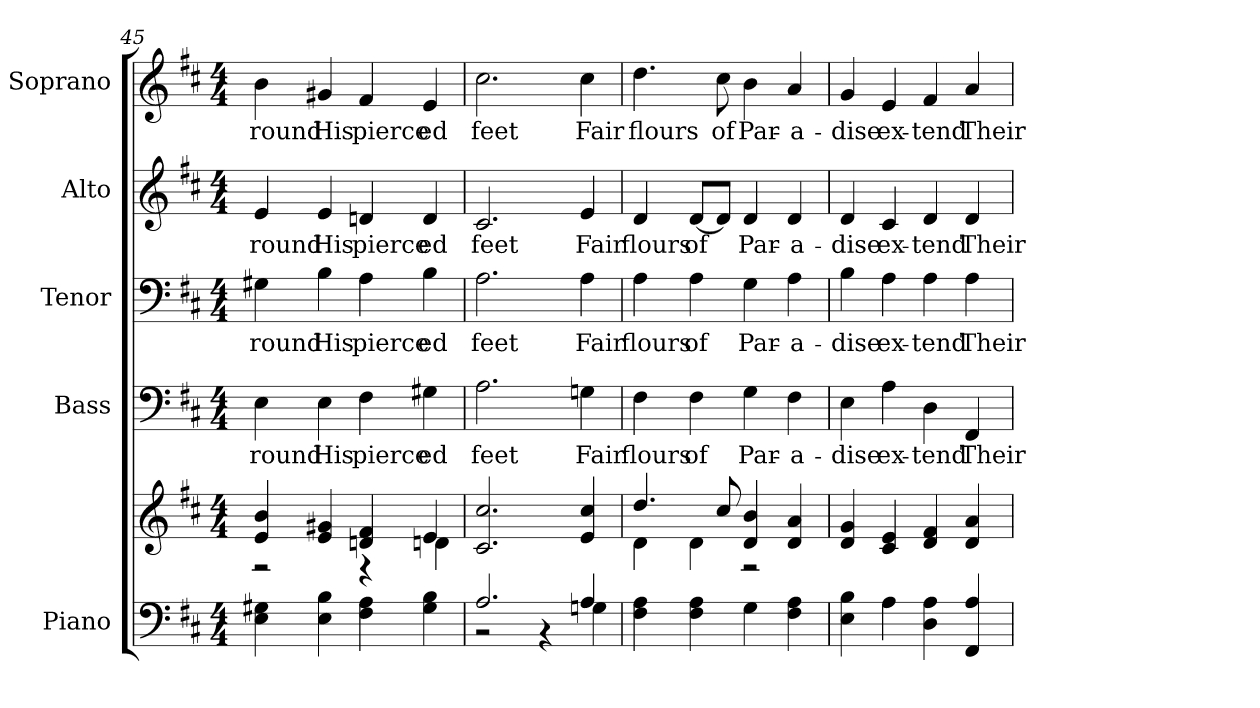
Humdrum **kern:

**kern	**kern	**kern	**text	**kern	**text	**kern	**text	**kern	**text
*part5	*part5	*part4	*part4	*part3	*part3	*part2	*part2	*part1	*part1
*staff6	*staff5	*staff4	*staff4	*staff3	*staff3	*staff2	*staff2	*staff1	*staff1
*I"Piano	*	*I"Bass	*	*I"Tenor	*	*I"Alto	*	*I"Soprano	*
*I'Pno.	*	*I'B.	*	*I'T.	*	*I'A.	*	*I'S.	*
!!LO:PB:g=z
*clefF4	*clefG2	*clefF4	*	*clefF4	*	*clefG2	*	*clefG2	*
*k[f#c#]	*k[f#c#]	*k[f#c#]	*	*k[f#c#]	*	*k[f#c#]	*	*k[f#c#]	*
*D:	*D:	*D:	*	*D:	*	*D:	*	*D:	*
*M4/4	*M4/4	*M4/4	*	*M4/4	*	*M4/4	*	*M4/4	*
=45	=45	=45	=45	=45	=45	=45	=45	=45	=45
*	*^	*	*	*	*	*	*	*	*
!	!	!	!	!LO:LY:b:color=#000000	!	!	!	!	!	!
!	!	!	!	!	!	!LO:LY:b:color=#000000	!	!	!	!
!	!	!	!	!	!	!	!	!LO:LY:b:color=#000000	!	!
!	!	!	!	!	!	!	!	!	!	!LO:LY:b:color=#000000
4Ei\ 4G#Xi	4ei/ 4bi	2r	4Ei\	round	4G#Xi\	round	4ei/	round	4bi\	round
!	!	!	!	!LO:LY:b:color=#000000	!	!	!	!	!	!
!	!	!	!	!	!	!LO:LY:b:color=#000000	!	!	!	!
!	!	!	!	!	!	!	!	!LO:LY:b:color=#000000	!	!
!	!	!	!	!	!	!	!	!	!	!LO:LY:b:color=#000000
4Ei\ 4Bi	4ei/ 4g#Xi	.	4Ei\	His	4Bi\	His	4ei/	His	4g#Xi/	His
!	!	!	!	!LO:LY:b:color=#000000	!	!	!	!	!	!
!	!	!	!	!	!	!LO:LY:b:color=#000000	!	!	!	!
!	!	!	!	!	!	!	!	!LO:LY:b:color=#000000	!	!
!	!	!	!	!	!	!	!	!	!	!LO:LY:b:color=#000000
4F#i\ 4Ai	4dni/ 4f#i	4r	4F#i\	pierce	4Ai\	pierce	4dni/	pierce	4f#i/	pierce
!	!	!	!	!LO:LY:b:color=#000000	!	!	!	!	!	!
!	!	!	!	!	!	!LO:LY:b:color=#000000	!	!	!	!
!	!	!	!	!	!	!	!	!LO:LY:b:color=#000000	!	!
!	!	!	!	!	!	!	!	!	!	!LO:LY:b:color=#000000
4G#i\ 4Bi	4ei/	4dni\	4G#Xi\	ed	4Bi\	ed	4di/	ed	4ei/	ed
*	*v	*v	*	*	*	*	*	*	*	*
=46	=46	=46	=46	=46	=46	=46	=46	=46	=46
*^	*	*	*	*	*	*	*	*	*
*	*	*^	*	*	*	*	*	*	*	*
!	!	!	!	!	!LO:LY:b:color=#000000	!	!	!	!	!	!
*	*	*v	*v	*	*	*	*	*	*	*	*
*	*	*^	*	*	*	*	*	*	*	*
!	!	!	!	!	!	!	!LO:LY:b:color=#000000	!	!	!	!
*	*	*v	*v	*	*	*	*	*	*	*	*
*	*	*^	*	*	*	*	*	*	*	*
!	!	!	!	!	!	!	!	!	!LO:LY:b:color=#000000	!	!
*	*	*v	*v	*	*	*	*	*	*	*	*
*	*	*^	*	*	*	*	*	*	*	*
!	!	!	!	!	!	!	!	!	!	!	!LO:LY:b:color=#000000
*	*	*v	*v	*	*	*	*	*	*	*	*
2.Ai/	2r	2.c#i/ 2.cc#i	2.Ai\	feet	2.Ai\	feet	2.c#i/	feet	2.cc#i\	feet
.	4r	.	.	.	.	.	.	.	.	.
!	!	!	!	!LO:LY:b:color=#000000	!	!	!	!	!	!
!	!	!	!	!	!	!LO:LY:b:color=#000000	!	!	!	!
!	!	!	!	!	!	!	!	!LO:LY:b:color=#000000	!	!
!	!	!	!	!	!	!	!	!	!	!LO:LY:b:color=#000000
4Ai/	4Gni\	4ei/ 4cc#i	4Gni\	Fair	4Ai\	Fair	4ei/	Fair	4cc#i\	Fair
*v	*v	*	*	*	*	*	*	*	*	*
!!LO:PB:g=z
=47	=47	=47	=47	=47	=47	=47	=47	=47	=47
*	*^	*	*	*	*	*	*	*	*
*^	*	*	*	*	*	*	*	*	*	*
!	!	!	!	!	!LO:LY:b:color=#000000	!	!	!	!	!	!
*v	*v	*	*	*	*	*	*	*	*	*	*
*^	*	*	*	*	*	*	*	*	*	*
!	!	!	!	!	!	!	!LO:LY:b:color=#000000	!	!	!	!
*v	*v	*	*	*	*	*	*	*	*	*	*
*^	*	*	*	*	*	*	*	*	*	*
!	!	!	!	!	!	!	!	!	!LO:LY:b:color=#000000	!	!
*v	*v	*	*	*	*	*	*	*	*	*	*
*^	*	*	*	*	*	*	*	*	*	*
!	!	!	!	!	!	!	!	!	!	!	!LO:LY:b:color=#000000
*v	*v	*	*	*	*	*	*	*	*	*	*
4F#i\ 4Ai	4.ddi/	4di\	4F#i\	flours	4Ai\	flours	4di/	flours	4.ddi\	flours
!	!	!	!	!LO:LY:b:color=#000000	!	!	!	!	!	!
!	!	!	!	!	!	!LO:LY:b:color=#000000	!	!	!	!
!	!	!	!	!	!	!	!	!LO:LY:b:color=#000000	!	!
4F#i\ 4Ai	.	4di\	4F#i\	of	4Ai\	of	[<8di/L	of	.	.
!	!	!	!	!	!	!	!	!	!	!LO:LY:b:color=#000000
.	8cc#i/	.	.	.	.	.	8di/J]	.	8cc#i\	of
!	!	!	!	!LO:LY:b:color=#000000	!	!	!	!	!	!
!	!	!	!	!	!	!LO:LY:b:color=#000000	!	!	!	!
!	!	!	!	!	!	!	!	!LO:LY:b:color=#000000	!	!
!	!	!	!	!	!	!	!	!	!	!LO:LY:b:color=#000000
4Gi\	4di/ 4bi	2r	4Gi\	Par-	4Gi\	Par-	4di/	Par-	4bi\	Par-
!	!	!	!	!LO:LY:b:color=#000000	!	!	!	!	!	!
!	!	!	!	!	!	!LO:LY:b:color=#000000	!	!	!	!
!	!	!	!	!	!	!	!	!LO:LY:b:color=#000000	!	!
!	!	!	!	!	!	!	!	!	!	!LO:LY:b:color=#000000
4F#i\ 4Ai	4di/ 4ai	.	4F#i\	-a-	4Ai\	-a-	4di/	-a-	4ai/	-a-
*	*v	*v	*	*	*	*	*	*	*	*
=48	=48	=48	=48	=48	=48	=48	=48	=48	=48
!	!	!	!LO:LY:b:color=#000000	!	!	!	!	!	!
!	!	!	!	!	!LO:LY:b:color=#000000	!	!	!	!
!	!	!	!	!	!	!	!LO:LY:b:color=#000000	!	!
!	!	!	!	!	!	!	!	!	!LO:LY:b:color=#000000
4Ei\ 4Bi	4di/ 4gi	4Ei\	-dise	4Bi\	-dise	4di/	-dise	4gi/	-dise
!	!	!	!LO:LY:b:color=#000000	!	!	!	!	!	!
!	!	!	!	!	!LO:LY:b:color=#000000	!	!	!	!
!	!	!	!	!	!	!	!LO:LY:b:color=#000000	!	!
!	!	!	!	!	!	!	!	!	!LO:LY:b:color=#000000
4Ai\	4c#i/ 4ei	4Ai\	ex-	4Ai\	ex-	4c#i/	ex-	4ei/	ex-
!	!	!	!LO:LY:b:color=#000000	!	!	!	!	!	!
!	!	!	!	!	!LO:LY:b:color=#000000	!	!	!	!
!	!	!	!	!	!	!	!LO:LY:b:color=#000000	!	!
!	!	!	!	!	!	!	!	!	!LO:LY:b:color=#000000
4Di\ 4Ai	4di/ 4f#i	4Di\	-tend	4Ai\	-tend	4di/	-tend	4f#i/	-tend
!	!	!	!LO:LY:b:color=#000000	!	!	!	!	!	!
!	!	!	!	!	!LO:LY:b:color=#000000	!	!	!	!
!	!	!	!	!	!	!	!LO:LY:b:color=#000000	!	!
!	!	!	!	!	!	!	!	!	!LO:LY:b:color=#000000
4FF#i/ 4Ai	4di/ 4ai	4FF#i/	Their	4Ai\	Their	4di/	Their	4ai/	Their
=	=	=	=	=	=	=	=	=	=
*-	*-	*-	*-	*-	*-	*-	*-	*-	*-
